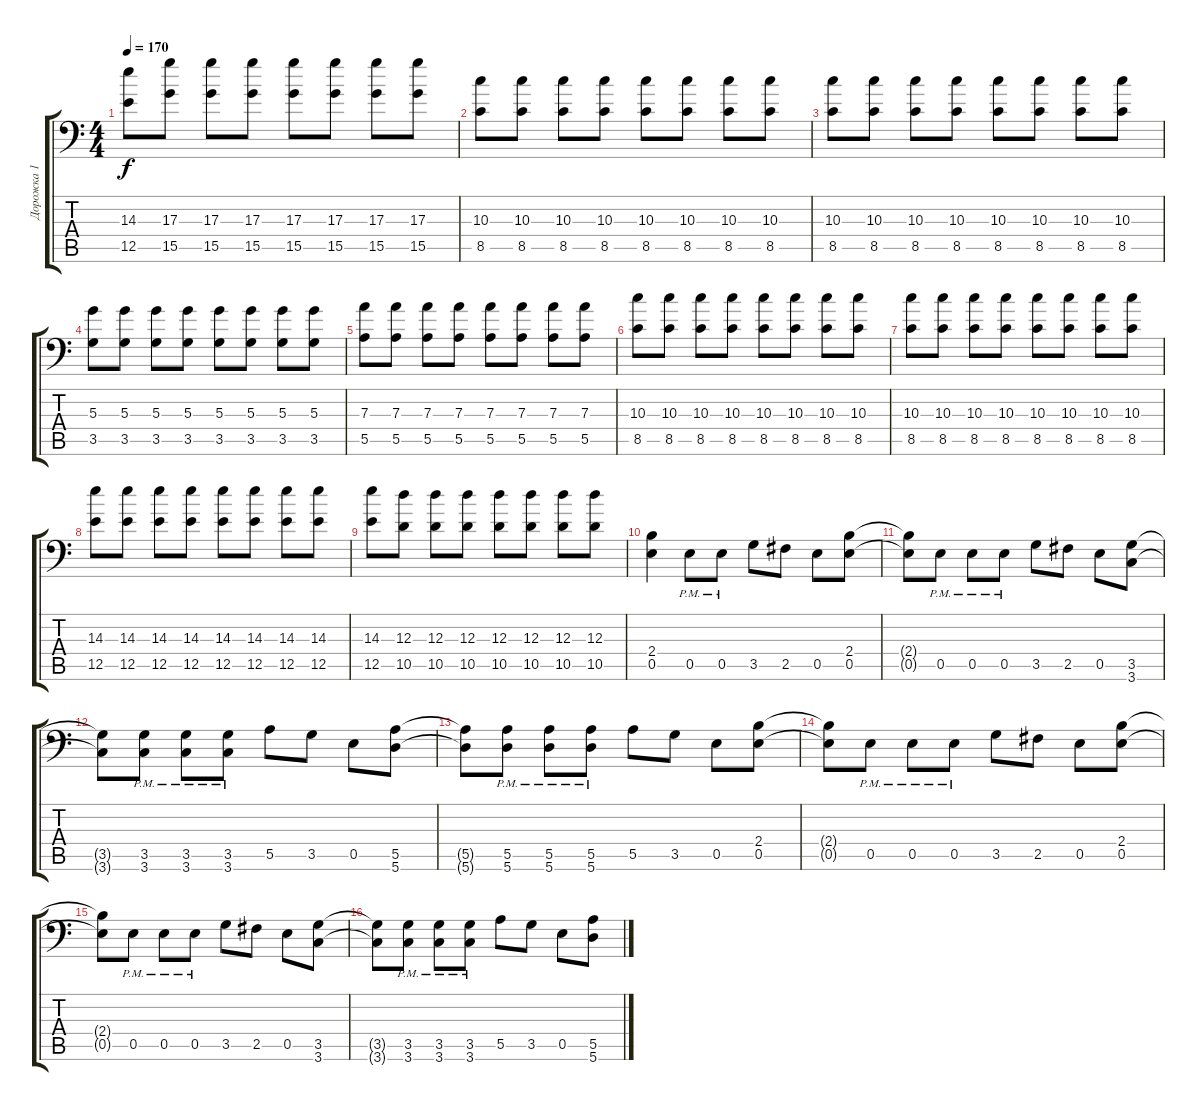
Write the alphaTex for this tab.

\track ("Дорожка 1" "Дорожка 1") {instrument distortionguitar}
\staff {score tabs}
\tuning (B3 Gb3 D3 A2 E2 A1) {hide}
\ts (4 4)
\tempo 170
\clef f4
\ks c
(14.3 12.5).8{dy f} (17.3 15.5).8 (17.3 15.5).8 (17.3 15.5).8 (17.3 15.5).8 (17.3 15.5).8 (17.3 15.5).8 (17.3 15.5).8 |
(10.3 8.5).8 (10.3 8.5).8 (10.3 8.5).8 (10.3 8.5).8 (10.3 8.5).8 (10.3 8.5).8 (10.3 8.5).8 (10.3 8.5).8 |
(10.3 8.5).8 (10.3 8.5).8 (10.3 8.5).8 (10.3 8.5).8 (10.3 8.5).8 (10.3 8.5).8 (10.3 8.5).8 (10.3 8.5).8 |
(5.3 3.5).8 (5.3 3.5).8 (5.3 3.5).8 (5.3 3.5).8 (5.3 3.5).8 (5.3 3.5).8 (5.3 3.5).8 (5.3 3.5).8 |
(7.3 5.5).8 (7.3 5.5).8 (7.3 5.5).8 (7.3 5.5).8 (7.3 5.5).8 (7.3 5.5).8 (7.3 5.5).8 (7.3 5.5).8 |
(10.3 8.5).8 (10.3 8.5).8 (10.3 8.5).8 (10.3 8.5).8 (10.3 8.5).8 (10.3 8.5).8 (10.3 8.5).8 (10.3 8.5).8 |
(10.3 8.5).8 (10.3 8.5).8 (10.3 8.5).8 (10.3 8.5).8 (10.3 8.5).8 (10.3 8.5).8 (10.3 8.5).8 (10.3 8.5).8 |
(14.3 12.5).8 (14.3 12.5).8 (14.3 12.5).8 (14.3 12.5).8 (14.3 12.5).8 (14.3 12.5).8 (14.3 12.5).8 (14.3 12.5).8 |
(14.3 12.5).8 (12.3 10.5).8 (12.3 10.5).8 (12.3 10.5).8 (12.3 10.5).8 (12.3 10.5).8 (12.3 10.5).8 (12.3 10.5).8 |
(2.4 0.5).4 0.5{pm}.8 0.5{pm}.8 3.5.8 2.5.8 0.5.8 (2.4 0.5).8 |
(2.4{t} 0.5{t}).8 0.5{pm}.8 0.5{pm}.8 0.5{pm}.8 3.5.8 2.5.8 0.5.8 (3.5 3.6).8 |
(3.5{t} 3.6{t}).8 (3.5{pm} 3.6{pm}).8 (3.5{pm} 3.6{pm}).8 (3.5{pm} 3.6{pm}).8 5.5.8 3.5.8 0.5.8 (5.5 5.6).8 |
(5.5{t} 5.6{t}).8 (5.5{pm} 5.6{pm}).8 (5.5{pm} 5.6{pm}).8 (5.5{pm} 5.6{pm}).8 5.5.8 3.5.8 0.5.8 (2.4 0.5).8 |
(2.4{t} 0.5{t}).8 0.5{pm}.8 0.5{pm}.8 0.5{pm}.8 3.5.8 2.5.8 0.5.8 (2.4 0.5).8 |
(2.4{t} 0.5{t}).8 0.5{pm}.8 0.5{pm}.8 0.5{pm}.8 3.5.8 2.5.8 0.5.8 (3.5 3.6).8 |
(3.5{t} 3.6{t}).8 (3.5{pm} 3.6{pm}).8 (3.5{pm} 3.6{pm}).8 (3.5{pm} 3.6{pm}).8 5.5.8 3.5.8 0.5.8 (5.5 5.6).8
